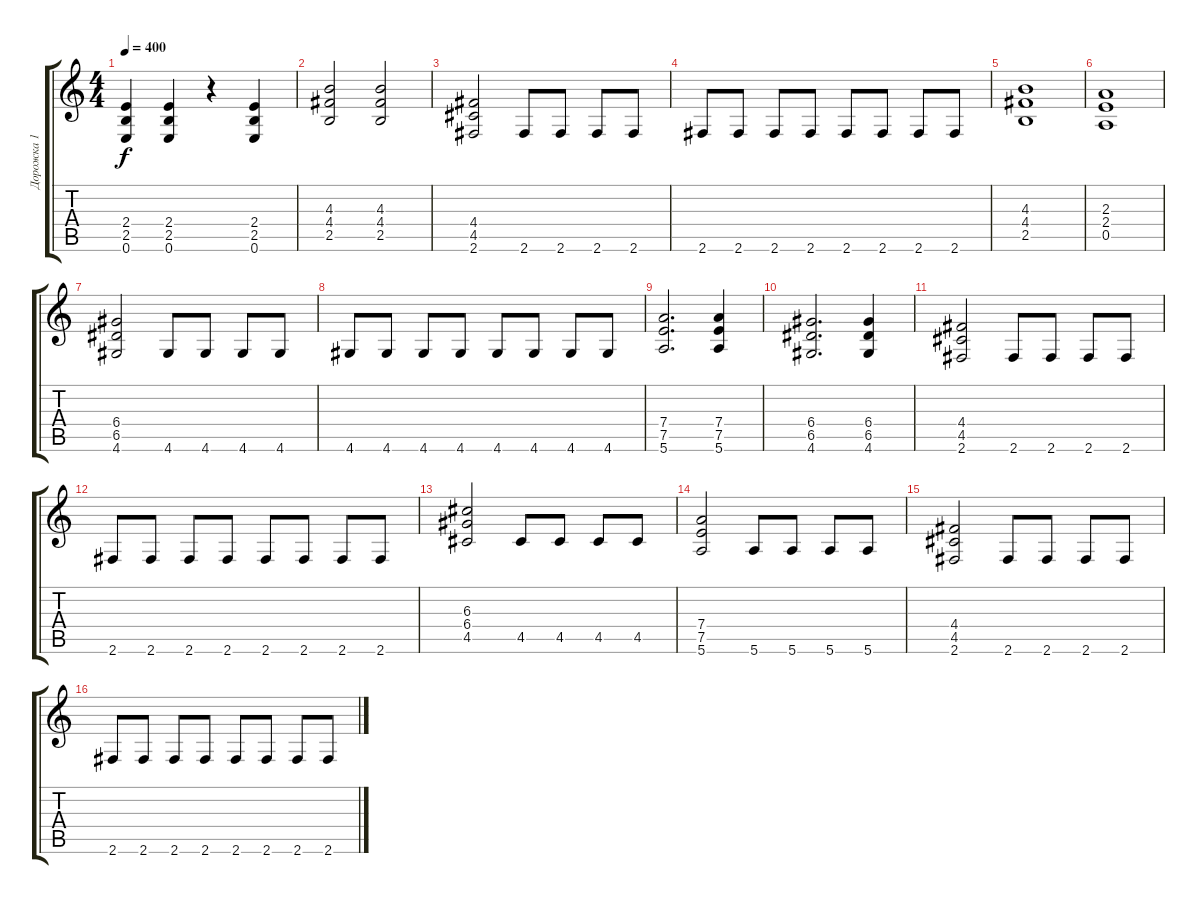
\track ("Дорожка 1" "Дорожка 1") {instrument overdrivenguitar}
\staff {score tabs}
\tuning (E4 B3 G3 D3 A2 E2) {hide}
\ts (4 4)
\tempo 400
\clef g2
\ks c
(2.4 2.5 0.6).4{dy f} (2.4 2.5 0.6).4 r.4 (2.4 2.5 0.6).4 |
(4.3 4.4 2.5).2 (4.3 4.4 2.5).2 |
(4.4 4.5 2.6).2 2.6.8 2.6.8 2.6.8 2.6.8 |
2.6.8 2.6.8 2.6.8 2.6.8 2.6.8 2.6.8 2.6.8 2.6.8 |
(4.3 4.4 2.5).1 |
(2.3 2.4 0.5).1 |
(6.4 6.5 4.6).2 4.6.8 4.6.8 4.6.8 4.6.8 |
4.6.8 4.6.8 4.6.8 4.6.8 4.6.8 4.6.8 4.6.8 4.6.8 |
(7.4 7.5 5.6).2{d} (7.4 7.5 5.6).4 |
(6.4 6.5 4.6).2{d} (6.4 6.5 4.6).4 |
(4.4 4.5 2.6).2 2.6.8 2.6.8 2.6.8 2.6.8 |
2.6.8 2.6.8 2.6.8 2.6.8 2.6.8 2.6.8 2.6.8 2.6.8 |
(6.3 6.4 4.5).2 4.5.8 4.5.8 4.5.8 4.5.8 |
(7.4 7.5 5.6).2 5.6.8 5.6.8 5.6.8 5.6.8 |
(4.4 4.5 2.6).2 2.6.8 2.6.8 2.6.8 2.6.8 |
2.6.8 2.6.8 2.6.8 2.6.8 2.6.8 2.6.8 2.6.8 2.6.8
